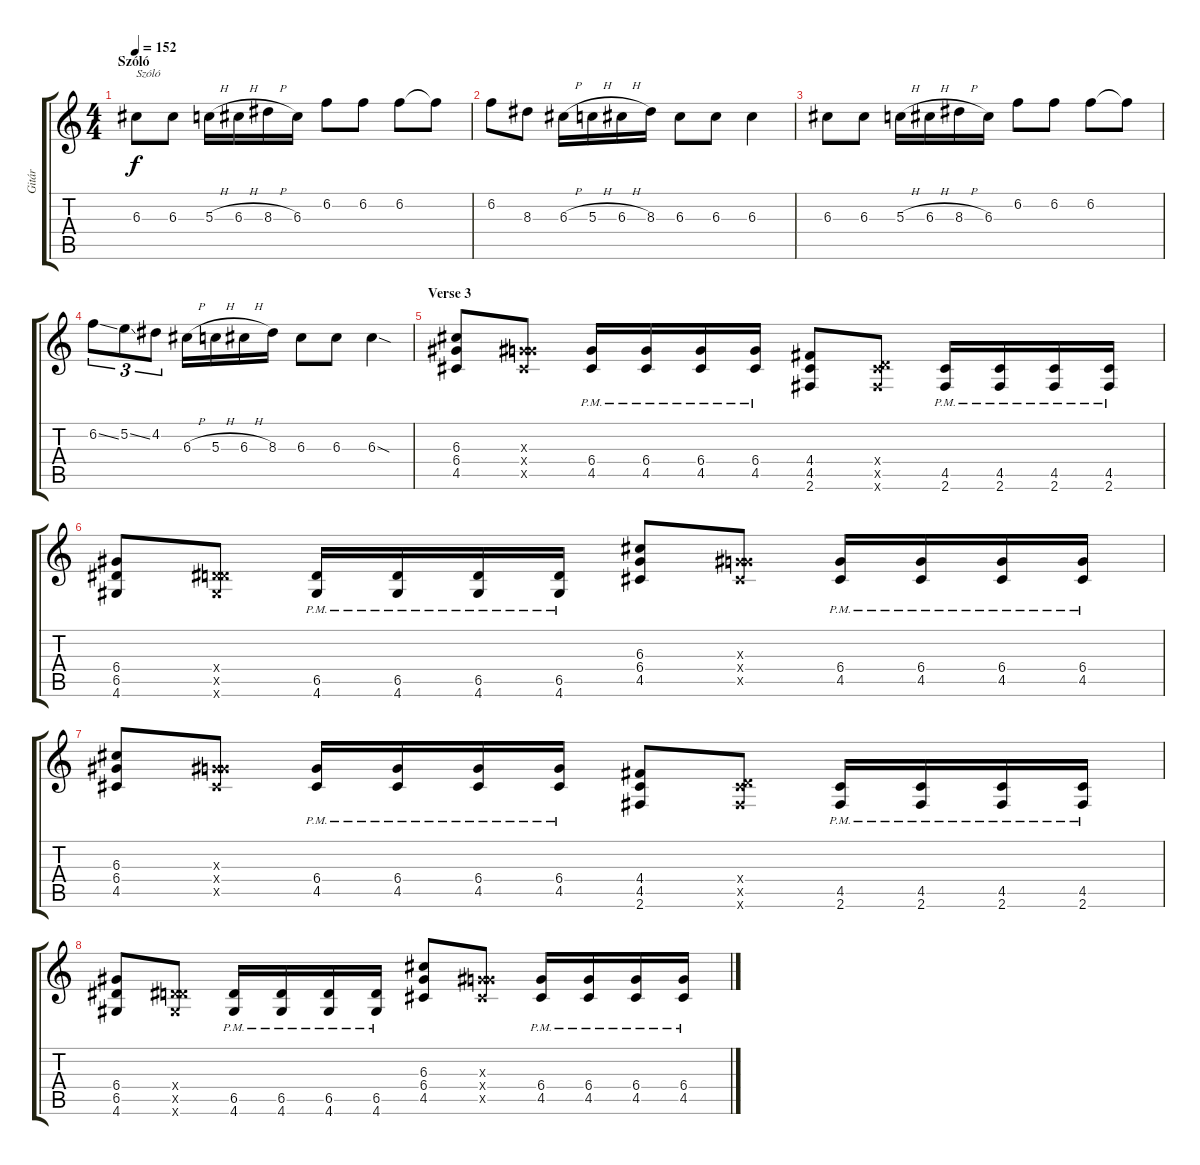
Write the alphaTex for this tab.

\track ("Gitár" "Gitár") {instrument distortionguitar}
\staff {score tabs}
\tuning (E4 B3 G3 D3 A2 E2) {hide}
\ts (4 4)
\section ("" "Szóló")
\tempo 152
\clef g2
\ks c
6.3.8{txt "Szóló" dy f} 6.3.8 5.3{h}.16 6.3{h}.16 8.3{h}.16 6.3.16 6.2.8 6.2.8 6.2.8 6.2{t}.8 |
6.2.8 8.3.8 6.3{h}.16 5.3{h}.16 6.3{h}.16 8.3.16 6.3.8 6.3.8 6.3.4 |
6.3.8 6.3.8 5.3{h}.16 6.3{h}.16 8.3{h}.16 6.3.16 6.2.8 6.2.8 6.2.8 6.2{t}.8 |
6.2{ss}.8{tu (3 2)} 5.2{ss}.8{tu (3 2)} 4.2.8{tu (3 2)} 6.3{h}.16 5.3{h}.16 6.3{h}.16 8.3.16 6.3.8 6.3.8 6.3{sod}.4 |
\section ("" "Verse 3")
(6.3 6.4 4.5).8 (0.3{x} 6.4{x} 4.5{x}).8 (6.4 4.5{pm}).16 (6.4 4.5{pm}).16 (6.4 4.5{pm}).16 (6.4 4.5{pm}).16 (4.4 4.5 2.6).8 (0.4{x} 4.5{x} 2.6{x}).8 (4.5{pm} 2.6{pm}).16 (4.5{pm} 2.6{pm}).16 (4.5{pm} 2.6{pm}).16 (4.5{pm} 2.6{pm}).16 |
(6.4 6.5 4.6).8 (0.4{x} 6.5{x} 4.6{x}).8 (6.5 4.6{pm}).16 (6.5 4.6{pm}).16 (6.5 4.6{pm}).16 (6.5 4.6{pm}).16 (6.3 6.4 4.5).8 (0.3{x} 6.4{x} 4.5{x}).8 (6.4 4.5{pm}).16 (6.4 4.5{pm}).16 (6.4 4.5{pm}).16 (6.4 4.5{pm}).16 |
(6.3 6.4 4.5).8 (0.3{x} 6.4{x} 4.5{x}).8 (6.4 4.5{pm}).16 (6.4 4.5{pm}).16 (6.4 4.5{pm}).16 (6.4 4.5{pm}).16 (4.4 4.5 2.6).8 (0.4{x} 4.5{x} 2.6{x}).8 (4.5 2.6{pm}).16 (4.5 2.6{pm}).16 (4.5 2.6{pm}).16 (4.5 2.6{pm}).16 |
(6.4 6.5 4.6).8 (0.4{x} 6.5{x} 4.6{x}).8 (6.5 4.6{pm}).16 (6.5 4.6{pm}).16 (6.5 4.6{pm}).16 (6.5 4.6{pm}).16 (6.3 6.4 4.5).8 (0.3{x} 6.4{x} 4.5{x}).8 (6.4 4.5{pm}).16 (6.4 4.5{pm}).16 (6.4 4.5{pm}).16 (6.4 4.5{pm}).16
